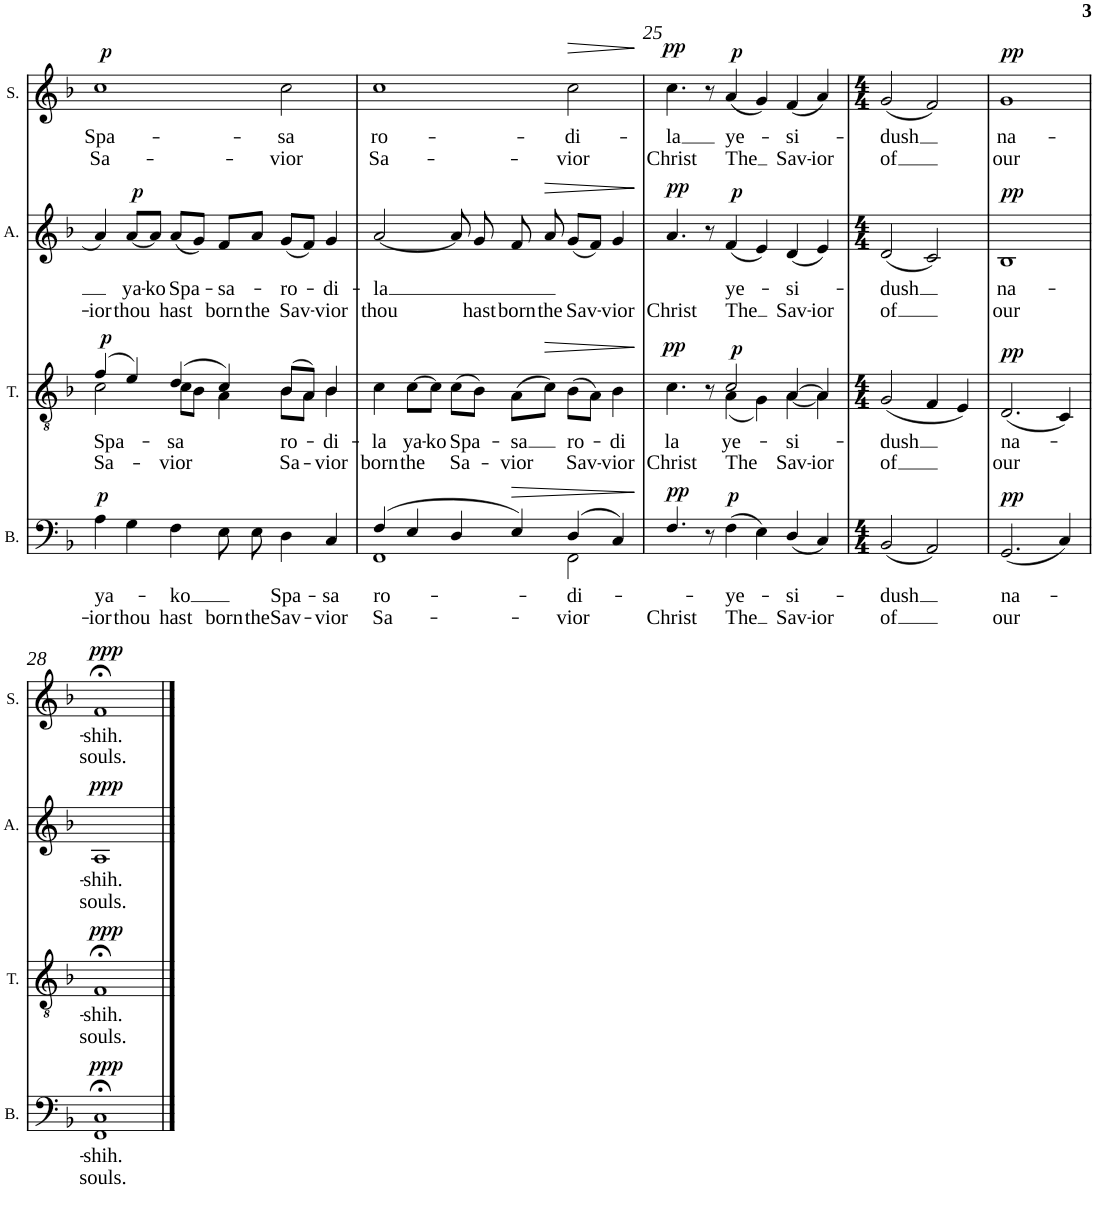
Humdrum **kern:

**kern	**text	**text	**dynam	**kern	**text	**text	**dynam	**kern	**text	**text	**dynam	**kern	**text	**text	**dynam
*part4	*part4	*part4	*part4	*part3	*part3	*part3	*part3	*part2	*part2	*part2	*part2	*part1	*part1	*part1	*part1
*staff4	*staff4	*staff4	*staff4	*staff3	*staff3	*staff3	*staff3	*staff2	*staff2	*staff2	*staff2	*staff1	*staff1	*staff1	*staff1
*I"Bass	*	*	*	*I"Tenor	*	*	*	*I"Alto	*	*	*	*I"Soprano	*	*	*
*I'B.	*	*	*	*I'T.	*	*	*	*I'A.	*	*	*	*I'S.	*	*	*
!!LO:PB:g=z
*clefF4	*	*	*	*clefGv2	*	*	*	*clefG2	*	*	*	*clefG2	*	*	*
*k[b-]	*	*	*	*k[b-]	*	*	*	*k[b-]	*	*	*	*k[b-]	*	*	*
*M6/4	*	*	*	*M6/4	*	*	*	*M6/4	*	*	*	*M6/4	*	*	*
=23	=23	=23	=23	=23	=23	=23	=23	=23	=23	=23	=23	=23	=23	=23	=23
!	!LO:LY:b	!LO:LY:b	!LO:DY:a	!	!LO:LY:b	!LO:LY:b	!LO:DY:a	!	!	!LO:LY:b	!	!	!LO:LY:b	!LO:LY:b	!LO:DY:a
*	*	*	*	*^	*	*	*	*	*	*	*	*	*	*	*
4A\	ya-	-ior	p	(4f/	2c\	Spa-	Sa-	p	4a/	.	-ior	.	1cc	Spa-	Sa-	p
!	!	!LO:LY:b	!	!	!	!	!	!	!	!LO:LY:b	!LO:LY:b	!LO:DY:a	!	!	!	!
4G\	.	thou	.	4e/)	.	.	.	.	[8a/L	ya-	thou	p	.	.	.	.
!	!	!	!	!	!	!	!	!	!	!LO:LY:b	!	!	!	!	!	!
.	.	.	.	.	.	.	.	.	8a/J]	-ko	.	.	.	.	.	.
!	!LO:LY:b	!LO:LY:b	!	!	!	!LO:LY:b	!LO:LY:b	!	!	!LO:LY:b	!LO:LY:b	!	!	!	!	!
4F\	-ko	hast	.	(4d/	8c\L	-sa	-vior	.	(8a/L	Spa-	hast	.	.	.	.	.
.	.	.	.	.	8B-\J	.	.	.	8g/J)	.	.	.	.	.	.	.
!	!	!LO:LY:b	!	!	!	!	!	!	!	!LO:LY:b	!LO:LY:b	!	!	!	!	!
8E\L	.	born	.	4c/)	4A\	.	.	.	8f/L	-sa-	born	.	.	.	.	.
!	!	!LO:LY:b	!	!	!	!	!	!	!	!	!LO:LY:b	!	!	!	!	!
8E\J	.	the	.	.	.	.	.	.	8a/J	.	the	.	.	.	.	.
!	!LO:LY:b	!LO:LY:b	!	!	!	!LO:LY:b	!LO:LY:b	!	!	!LO:LY:b	!LO:LY:b	!	!	!LO:LY:b	!LO:LY:b	!
4D\	Spa-	Sav-	.	(8B-/L	8B-\L	-ro-	Sa-	.	(8g/L	-ro-	Sav-	.	2cc\	-sa	-vior	.
.	.	.	.	8A/J)	8A\J	.	.	.	8f/J)	.	.	.	.	.	.	.
!	!LO:LY:b	!LO:LY:b	!	!	!	!LO:LY:b	!LO:LY:b	!	!	!LO:LY:b	!LO:LY:b	!	!	!	!	!
4C/	-sa	-vior	.	4B-/	4B-\	-di-	-vior	.	4g/	-di-	-vior	.	.	.	.	.
=24	=24	=24	=24	=24	=24	=24	=24	=24	=24	=24	=24	=24	=24	=24	=24	=24
!	!LO:LY:b	!LO:LY:b	!	!	!	!LO:LY:b	!LO:LY:b	!	!	!LO:LY:b	!LO:LY:b	!	!	!LO:LY:b	!LO:LY:b	!
*^	*	*	*	*v	*v	*	*	*	*	*	*	*	*	*	*	*
(4F/	1FF	-ro-	Sa-	.	4c\	-la	born	.	[2a/	-la	thou	.	1cc	ro-	Sa-	.
!	!	!	!	!	!	!LO:LY:b	!LO:LY:b	!	!	!	!	!	!	!	!	!
4E/	.	.	.	.	[8c\L	ya-	the	.	.	.	.	.	.	.	.	.
!	!	!	!	!	!	!LO:LY:b	!	!	!	!	!	!	!	!	!	!
.	.	.	.	.	8c\J]	-ko	.	.	.	.	.	.	.	.	.	.
!	!	!	!	!	!	!LO:LY:b	!LO:LY:b	!	!	!	!	!	!	!	!	!
4D/	.	.	.	.	(8c\L	Spa-	Sa-	.	8a/]	.	.	.	.	.	.	.
!	!	!	!	!	!	!	!	!	!	!	!LO:LY:b	!	!	!	!	!
.	.	.	.	.	8B-\J)	.	.	.	8g/	.	hast	.	.	.	.	.
!	!	!	!	!LO:HP:b	!	!LO:LY:b	!LO:LY:b	!	!	!	!LO:LY:b	!	!	!	!	!
4E/)	.	.	.	>	(8A\L	-sa	-vior	.	8f/	.	born	.	.	.	.	.
!	!	!	!	!	!	!	!	!LO:HP:b	!	!	!LO:LY:b	!LO:HP:b	!	!	!	!
.	.	.	.	.	8c\J)	.	.	>	8a/	.	the	>	.	.	.	.
!	!	!LO:LY:b	!LO:LY:b	!	!	!LO:LY:b	!LO:LY:b	!	!	!	!LO:LY:b	!	!	!LO:LY:b	!LO:LY:b	!LO:HP:b
(4D/	2FF\	-di-	-vior	.	(8B-\L	ro-	Sav-	.	(8g/L	.	Sav-	.	2cc\	-di-	-vior	>
.	.	.	.	.	8A\J)	.	.	.	8f/J)	.	.	.	.	.	.	.
!	!	!	!	!	!	!LO:LY:b	!LO:LY:b	!	!	!	!LO:LY:b	!	!	!	!	!
4C/)	.	.	.	.	4B-\	-di	-vior	.	4g/	.	-vior	.	.	.	.	.
*v	*v	*	*	*	*	*	*	*	*	*	*	*	*	*	*	*
.	.	.	]	.	.	.	]	.	.	.	]	.	.	.	]
=25	=25	=25	=25	=25	=25	=25	=25	=25	=25	=25	=25	=25	=25	=25	=25
!	!	!LO:LY:b	!LO:DY:a	!	!LO:LY:b	!LO:LY:b	!LO:DY:a	!	!	!LO:LY:b	!LO:DY:a	!	!LO:LY:b	!LO:LY:b	!LO:DY:a
*^	*	*	*	*^	*	*	*	*	*	*	*	*	*	*	*
4.F/	4.ryy	.	Christ	pp	4.c\	2ryy	la	Christ	pp	4.a/	.	Christ	pp	4.cc\	-la	Christ	pp
8r	8ryy	.	.	.	8r	.	.	.	.	8r	.	.	.	8r	.	.	.
!	!	!LO:LY:b	!LO:LY:b	!LO:DY:a	!	!	!LO:LY:b	!LO:LY:b	!LO:DY:a	!	!LO:LY:b	!LO:LY:b	!LO:DY:a	!	!LO:LY:b	!LO:LY:b	!LO:DY:a
(>4F\	1ryy	ye-	-The	p	2c/	(4A\	ye-	-The	p	(4f/	ye-	-The	p	(4a/	ye-	-The	p
4E\)	.	.	.	.	.	4G\)	.	.	.	4e/)	.	.	.	4g/)	.	.	.
!	!	!LO:LY:b	!LO:LY:b	!	!	!	!LO:LY:b	!LO:LY:b	!	!	!LO:LY:b	!LO:LY:b	!	!	!LO:LY:b	!LO:LY:b	!
(4D/	.	-si-	Sav-	.	[4A/	[4A\	-si-	Sav-	.	(4d/	-si-	Sav-	.	(4f/	-si-	Sav-	.
!	!	!	!LO:LY:b	!	!	!	!	!LO:LY:b	!	!	!	!LO:LY:b	!	!	!	!LO:LY:b	!
4C/)	.	.	-ior	.	4A/]	4A\]	.	-ior	.	4e/)	.	-ior	.	4a/)	.	-ior	.
*v	*v	*	*	*	*	*	*	*	*	*	*	*	*	*	*	*	*
*	*	*	*	*v	*v	*	*	*	*	*	*	*	*	*	*	*
=26	=26	=26	=26	=26	=26	=26	=26	=26	=26	=26	=26	=26	=26	=26	=26
*M4/4	*	*	*	*M4/4	*	*	*	*M4/4	*	*	*	*M4/4	*	*	*
*	*	*	*	*^	*	*	*	*	*	*	*	*	*	*	*
!	!LO:LY:b	!LO:LY:b	!	!	!	!LO:LY:b	!LO:LY:b	!	!	!LO:LY:b	!LO:LY:b	!	!	!LO:LY:b	!LO:LY:b	!
*	*	*	*	*v	*v	*	*	*	*	*	*	*	*	*	*	*
(2BB-/	-dush	of	.	(2G/	-dush	of	.	(2d/	-dush	of	.	(2g/	-dush	of	.
2AA/)	.	.	.	4F/	.	.	.	2c/)	.	.	.	2f/)	.	.	.
.	.	.	.	4E/)	.	.	.	.	.	.	.	.	.	.	.
=27	=27	=27	=27	=27	=27	=27	=27	=27	=27	=27	=27	=27	=27	=27	=27
!	!LO:LY:b	!LO:LY:b	!LO:DY:a	!	!LO:LY:b	!LO:LY:b	!LO:DY:a	!	!LO:LY:b	!LO:LY:b	!LO:DY:a	!	!LO:LY:b	!LO:LY:b	!LO:DY:a
(2.GG/	na-	our	pp	(2.D/	na-	our	pp	1B-	na-	our	pp	1g	na-	our	pp
4C/)	.	.	.	4C/)	.	.	.	.	.	.	.	.	.	.	.
!!LO:LB:g=z
=28	=28	=28	=28	=28	=28	=28	=28	=28	=28	=28	=28	=28	=28	=28	=28
!	!LO:LY:b	!LO:LY:b	!LO:DY:a	!	!LO:LY:b	!LO:LY:b	!LO:DY:a	!	!LO:LY:b	!LO:LY:b	!LO:DY:a	!	!LO:LY:b	!LO:LY:b	!LO:DY:a
1FF;< 1C;<	-shih.	souls.	ppp	1F;<	-shih.	souls.	ppp	1A	-shih.	souls.	ppp	1f;<	-shih.	souls.	ppp
==	==	==	==	==	==	==	==	==	==	==	==	==	==	==	==
*-	*-	*-	*-	*-	*-	*-	*-	*-	*-	*-	*-	*-	*-	*-	*-
